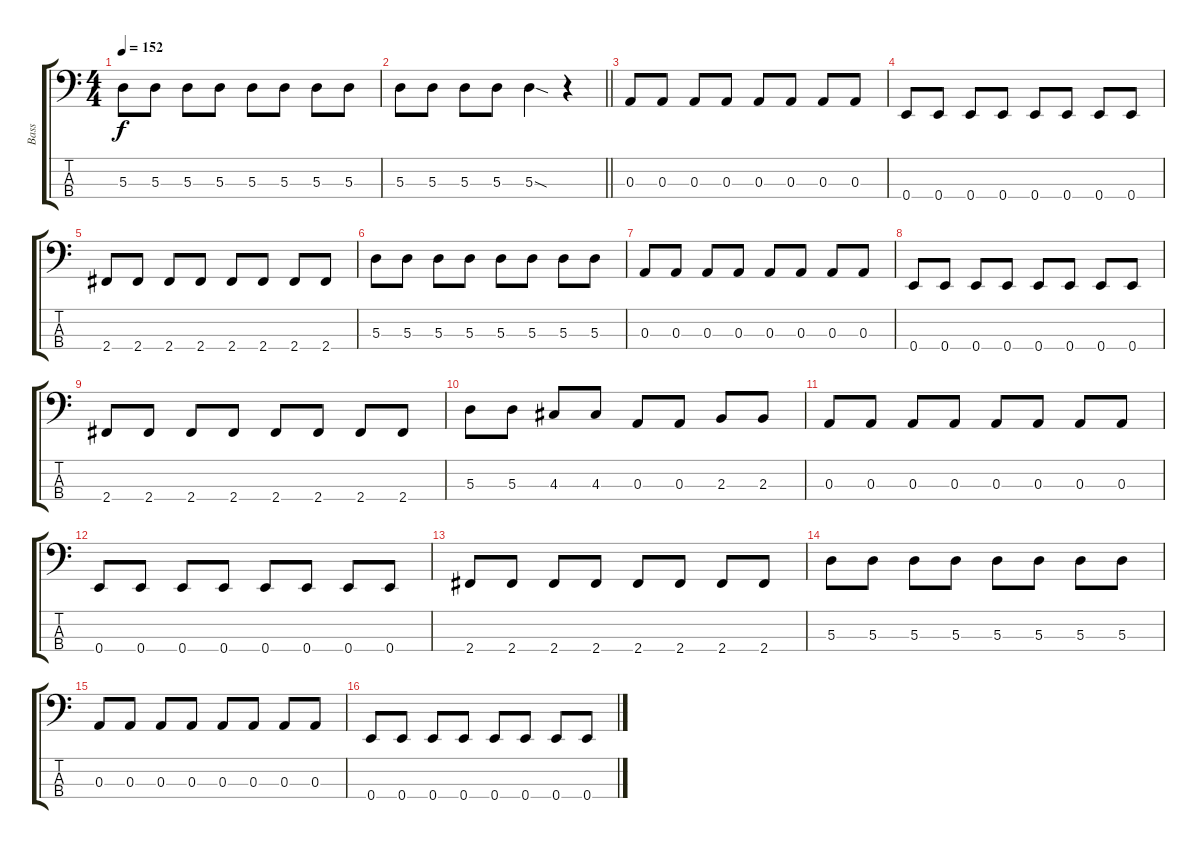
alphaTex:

\track ("Bass" "Bass") {instrument electricbasspick}
\staff {score tabs}
\tuning (G2 D2 A1 E1) {hide}
\ts (4 4)
\tempo 152
\clef f4
\ks c
5.3.8{dy f} 5.3.8 5.3.8 5.3.8 5.3.8 5.3.8 5.3.8 5.3.8 |
\barLineRight lightlight
5.3.8 5.3.8 5.3.8 5.3.8 5.3{sod}.4 r.4 |
0.3.8 0.3.8 0.3.8 0.3.8 0.3.8 0.3.8 0.3.8 0.3.8 |
0.4.8 0.4.8 0.4.8 0.4.8 0.4.8 0.4.8 0.4.8 0.4.8 |
2.4.8 2.4.8 2.4.8 2.4.8 2.4.8 2.4.8 2.4.8 2.4.8 |
5.3.8 5.3.8 5.3.8 5.3.8 5.3.8 5.3.8 5.3.8 5.3.8 |
0.3.8 0.3.8 0.3.8 0.3.8 0.3.8 0.3.8 0.3.8 0.3.8 |
0.4.8 0.4.8 0.4.8 0.4.8 0.4.8 0.4.8 0.4.8 0.4.8 |
2.4.8 2.4.8 2.4.8 2.4.8 2.4.8 2.4.8 2.4.8 2.4.8 |
5.3.8 5.3.8 4.3.8 4.3.8 0.3.8 0.3.8 2.3.8 2.3.8 |
0.3.8 0.3.8 0.3.8 0.3.8 0.3.8 0.3.8 0.3.8 0.3.8 |
0.4.8 0.4.8 0.4.8 0.4.8 0.4.8 0.4.8 0.4.8 0.4.8 |
2.4.8 2.4.8 2.4.8 2.4.8 2.4.8 2.4.8 2.4.8 2.4.8 |
5.3.8 5.3.8 5.3.8 5.3.8 5.3.8 5.3.8 5.3.8 5.3.8 |
0.3.8 0.3.8 0.3.8 0.3.8 0.3.8 0.3.8 0.3.8 0.3.8 |
0.4.8 0.4.8 0.4.8 0.4.8 0.4.8 0.4.8 0.4.8 0.4.8
